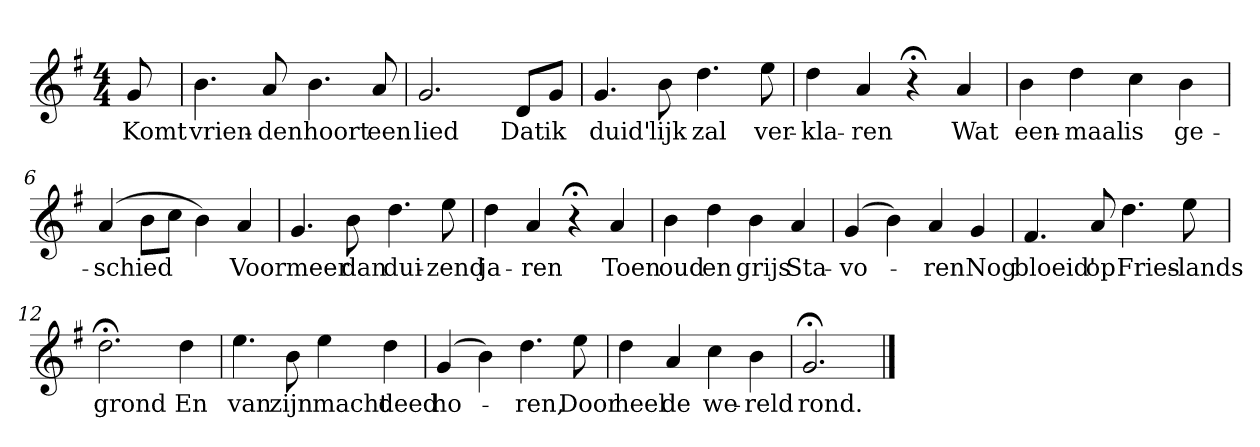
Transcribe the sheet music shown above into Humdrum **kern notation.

**kern	**text
*part1	*part1
*staff1	*staff1
*k[f#]	*
*G:	*
*M4/4	*
*MM120	*
=	=
8g	Komt
=1	=1
4.b	vrien-
8a	-den
4.b	hoort
8a	een
=2	=2
2.g	lied
8dL	Dat
8gJ	ik
=3	=3
4.g	duid'
8b	lijk
4.dd	zal
8ee	ver-
=4	=4
4dd	-kla-
4a	-ren
4r;<	.
4a	Wat
=5	=5
4b	een-
4dd	-maal
4cc	is
4b	ge-
=6	=6
(4a	-schied
8bL	.
8ccJ	.
4b)	.
4a	Voor
=7	=7
4.g	meer
8b	dan
4.dd	dui-
8ee	-zend
=8	=8
4dd	ja-
4a	-ren
4r;<	.
4a	Toen
=9	=9
4b	oud
4dd	en
4b	grijs
4a	Sta-
=10	=10
(4g	-vo-
4b)	.
4a	-ren
4g	Nog
=11	=11
4.f#	bloeid'
8a	op
4.dd	Fries-
8ee	-lands
=12	=12
2.dd;<	grond
4dd	En
=13	=13
4.ee	van
8b	zijn
4ee	macht
4dd	deed
=14	=14
(4g	ho-
4b)	.
4.dd	-ren,
8ee	Door
=15	=15
4dd	heel
4a	de
4cc	we-
4b	-reld
=16	=16
2.g;<	rond.
==	==
*-	*-
